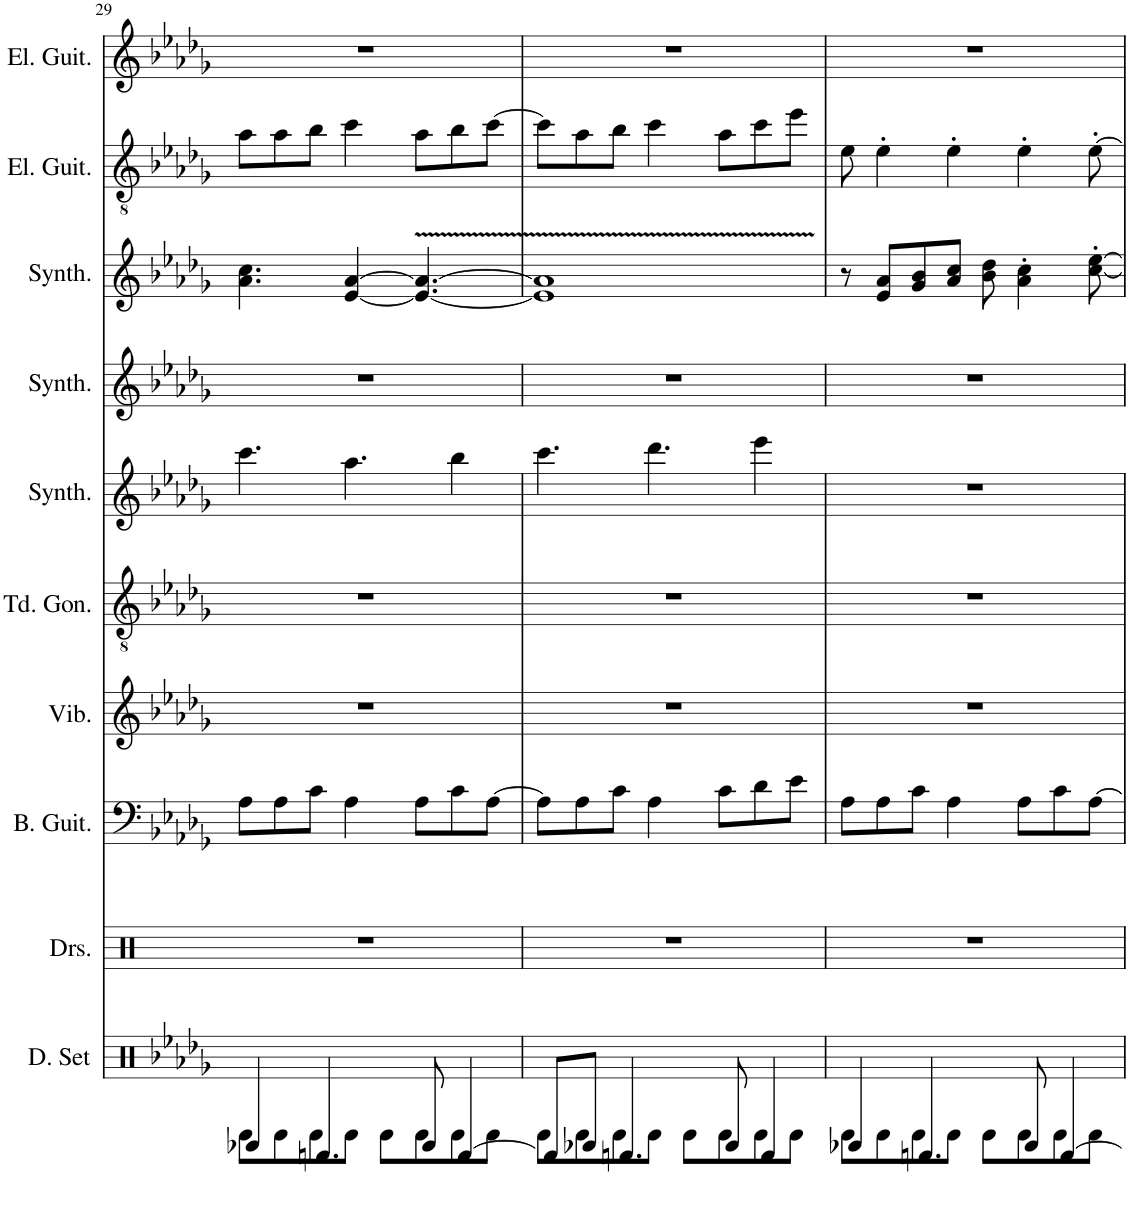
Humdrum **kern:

**kern	**kern	**kern	**kern	**kern	**kern	**kern	**kern	**kern	**kern
*part10	*part9	*part8	*part7	*part6	*part5	*part4	*part3	*part2	*part1
*staff10	*staff9	*staff8	*staff7	*staff6	*staff5	*staff4	*staff3	*staff2	*staff1
*I"ドラムセット	*I"Drumset	*I"Bass Guitar	*I"ビブラフォン	*I"チューンドゴング	*I"正弦波	*I"ストリング シンセサイザー	*I"ブラス シンセサイザー	*I"エレキギター	*I"エレキギター
*	*I'Drs.	*I'B. Guit.	*	*	*	*	*	*	*
!!LO:PB:g=z
*clefX	*clefX	*clefF4	*clefG2	*clefGv2	*clefG2	*clefG2	*clefG2	*clefGv2	*clefG2
*	*	*Trd7c12	*	*	*	*	*	*	*
*k[b-e-a-d-g-]	*k[]	*k[b-e-a-d-g-]	*k[b-e-a-d-g-]	*k[b-e-a-d-g-]	*k[b-e-a-d-g-]	*k[b-e-a-d-g-]	*k[b-e-a-d-g-]	*k[b-e-a-d-g-]	*k[b-e-a-d-g-]
*M4/4	*M4/4	*M4/4	*M4/4	*M4/4	*M4/4	*M4/4	*M4/4	*M4/4	*M4/4
=29	=29	=29	=29	=29	=29	=29	=29	=29	=29
*^	*	*	*	*	*	*	*	*	*
4FF-X/	8AA\L	1r	8A-\L	1r	1r	4.ccc\	1r	4.a-\ 4.cc\	8a-\L	1r
.	8AA\	.	8A-\	.	.	.	.	.	8a-\	.
4.DDn/	8AA\	.	8c\J	.	.	.	.	.	8b-\J	.
.	8AA\J	.	4A-\	.	.	4.aa-\	.	[4e-/ [4a-/	4cc\	.
.	8AA\L	.	.	.	.	.	.	.	.	.
8FF/	8AA\	.	8A-\L	.	.	.	.	4.e-/_ 4.a-/_	8a-\L	.
[4DD/	8AA\	.	8c\	.	.	4bb-\	.	.	8b-\	.
.	8AA\J	.	[8A-\J	.	.	.	.	.	[8cc\J	.
=30	=30	=30	=30	=30	=30	=30	=30	=30	=30	=30
8DD/L]	8AA\L	1r	8A-\L]	1r	1r	4.ccc\	1r	1e-] 1a-]	8cc\L]	1r
8FF-X/J	8AA\	.	8A-\	.	.	.	.	.	8a-\	.
4.DDn/	8AA\	.	8c\J	.	.	.	.	.	8b-\J	.
.	8AA\J	.	4A-\	.	.	4.ddd-\	.	.	4cc\	.
.	8AA\L	.	.	.	.	.	.	.	.	.
8FF/	8AA\	.	8c\L	.	.	.	.	.	8a-\L	.
4DD/	8AA\	.	8d-\	.	.	4eee-\	.	.	8cc\	.
.	8AA\J	.	8e-\J	.	.	.	.	.	8ee-\J	.
=31	=31	=31	=31	=31	=31	=31	=31	=31	=31	=31
4FF-X/	8AA\L	1r	8A-\L	1r	1r	1r	1r	8r	8e-\	1r
.	8AA\	.	8A-\	.	.	.	.	8e-/ 8a-/L	4e-'\	.
4.DDn/	8AA\	.	8c\J	.	.	.	.	8g-/ 8b-/	.	.
.	8AA\J	.	4A-\	.	.	.	.	8a-/ 8cc/J	4e-'\	.
.	8AA\L	.	.	.	.	.	.	8b-\ 8dd-\	.	.
8FF/	8AA\	.	8A-\L	.	.	.	.	4a-\' 4cc\'	4e-'\	.
[4DD/	8AA\	.	8c\	.	.	.	.	.	.	.
.	8AA\J	.	[8A-\J	.	.	.	.	[8cc\' [8ee-\'	[8e-'\	.
*v	*v	*	*	*	*	*	*	*	*	*
=	=	=	=	=	=	=	=	=	=
*-	*-	*-	*-	*-	*-	*-	*-	*-	*-
